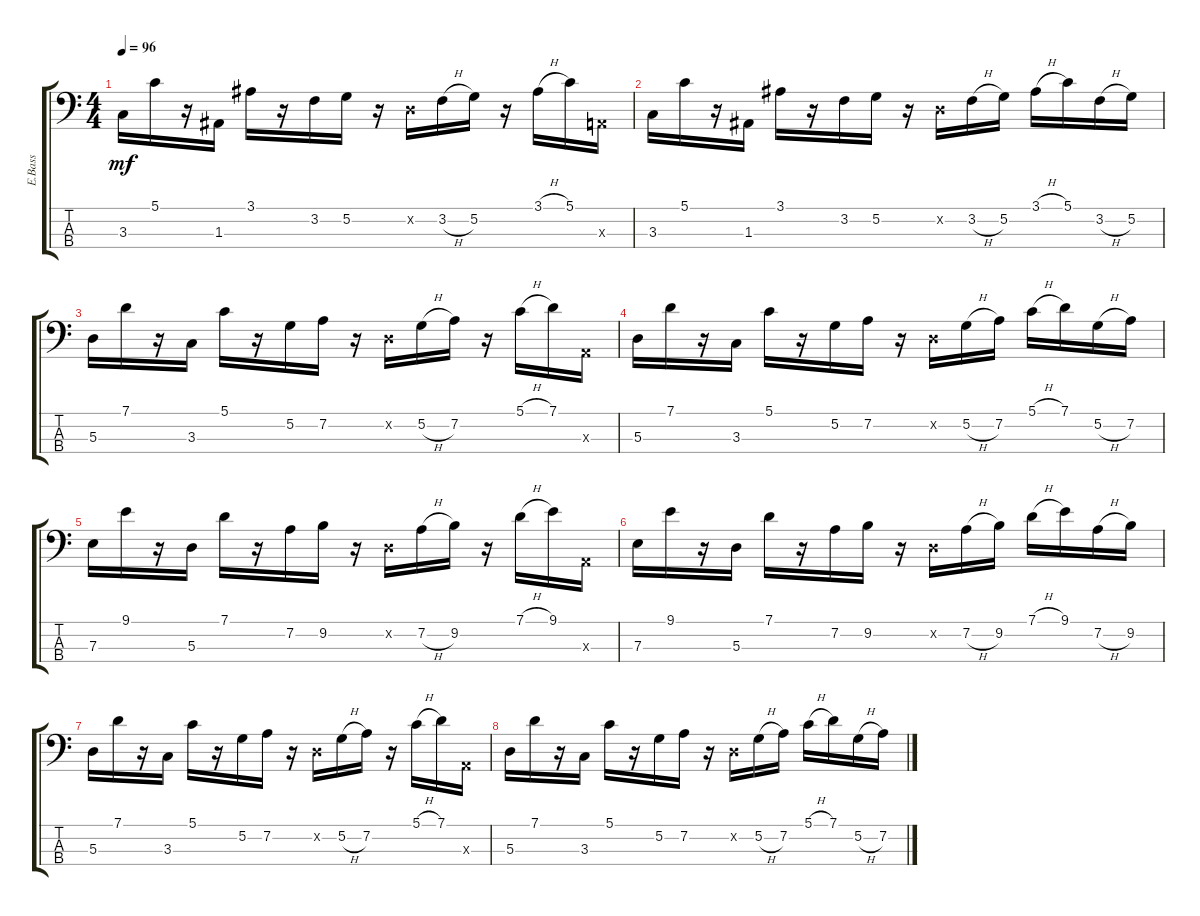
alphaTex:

\track ("E.Bass" "E.Bass") {instrument electricbassfinger}
\staff {score tabs}
\tuning (G2 D2 A1 E1) {hide}
\ts (4 4)
\tempo 96
\clef f4
\ks c
3.3.16{dy mf} 5.1.16 r.16 1.3.16 3.1.16 r.16 3.2.16 5.2.16 r.16 0.2{x}.16 3.2{h}.16 5.2.16 r.16 3.1{h}.16 5.1.16 0.3{x}.16 |
3.3.16 5.1.16 r.16 1.3.16 3.1.16 r.16 3.2.16 5.2.16 r.16 0.2{x}.16 3.2{h}.16 5.2.16 3.1{h}.16 5.1.16 3.2{h}.16 5.2.16 |
5.3.16 7.1.16 r.16 3.3.16 5.1.16 r.16 5.2.16 7.2.16 r.16 0.2{x}.16 5.2{h}.16 7.2.16 r.16 5.1{h}.16 7.1.16 0.3{x}.16 |
5.3.16 7.1.16 r.16 3.3.16 5.1.16 r.16 5.2.16 7.2.16 r.16 0.2{x}.16 5.2{h}.16 7.2.16 5.1{h}.16 7.1.16 5.2{h}.16 7.2.16 |
7.3.16 9.1.16 r.16 5.3.16 7.1.16 r.16 7.2.16 9.2.16 r.16 0.2{x}.16 7.2{h}.16 9.2.16 r.16 7.1{h}.16 9.1.16 0.3{x}.16 |
7.3.16 9.1.16 r.16 5.3.16 7.1.16 r.16 7.2.16 9.2.16 r.16 0.2{x}.16 7.2{h}.16 9.2.16 7.1{h}.16 9.1.16 7.2{h}.16 9.2.16 |
5.3.16 7.1.16 r.16 3.3.16 5.1.16 r.16 5.2.16 7.2.16 r.16 0.2{x}.16 5.2{h}.16 7.2.16 r.16 5.1{h}.16 7.1.16 0.3{x}.16 |
5.3.16 7.1.16 r.16 3.3.16 5.1.16 r.16 5.2.16 7.2.16 r.16 0.2{x}.16 5.2{h}.16 7.2.16 5.1{h}.16 7.1.16 5.2{h}.16 7.2.16
